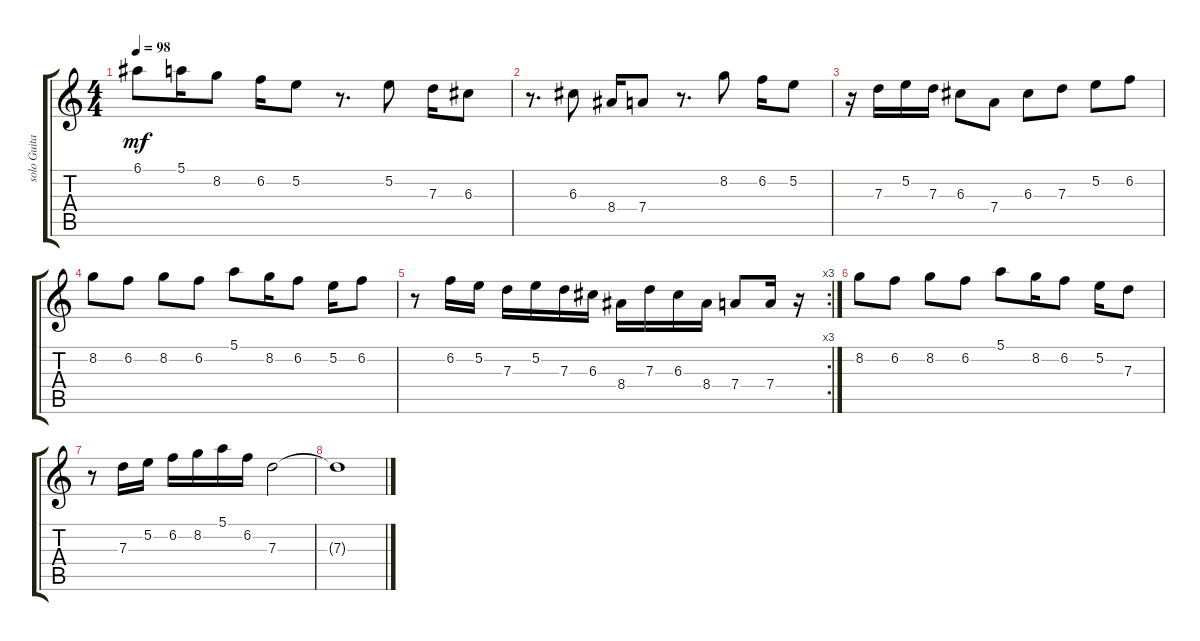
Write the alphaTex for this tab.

\track ("solo Guitar" "solo Guita") {instrument acousticguitarnylon}
\staff {score tabs}
\tuning (E4 B3 G3 D3 A2 E2) {hide}
\ts (4 4)
\tempo 98
\clef g2
\ks c
6.1.8{dy mf} 5.1.16 8.2.8 6.2.16 5.2.8 r.8{d} 5.2.8 7.3.16 6.3.8 |
r.8{d} 6.3.8 8.4.16 7.4.8 r.8{d} 8.2.8 6.2.16 5.2.8 |
r.16 7.3.16 5.2.16 7.3.16 6.3.8 7.4.8 6.3.8 7.3.8 5.2.8 6.2.8 |
8.2.8 6.2.8 8.2.8 6.2.8 5.1.8 8.2.16 6.2.8 5.2.16 6.2.8 |
\rc 3
r.8 6.2.16 5.2.16 7.3.16 5.2.16 7.3.16 6.3.16 8.4.16 7.3.16 6.3.16 8.4.16 7.4.8 7.4.16 r.16 |
8.2.8 6.2.8 8.2.8 6.2.8 5.1.8 8.2.16 6.2.8 5.2.16 7.3.8 |
r.8 7.3.16 5.2.16 6.2.16 8.2.16 5.1.16 6.2.16 7.3.2 |
7.3{t}.1
